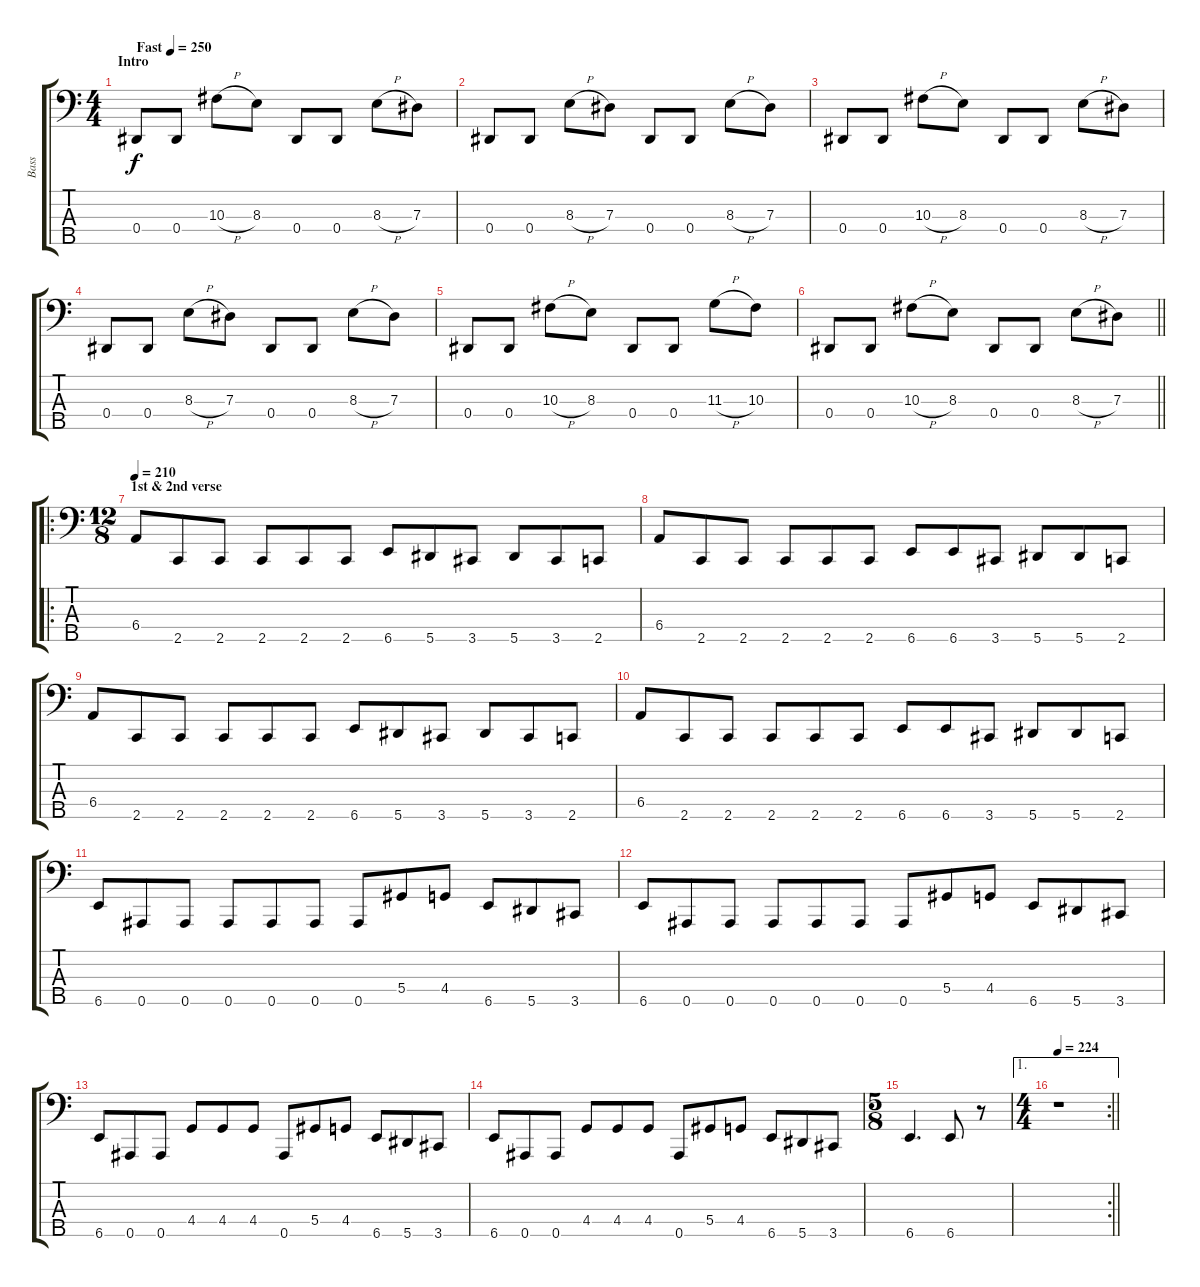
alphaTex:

\track ("Bass" "Bass") {instrument electricbassfinger}
\staff {score tabs}
\tuning (Gb2 Db2 Ab1 Eb1 Bb0) {hide}
\ts (4 4)
\section ("" "Intro")
\tempo (250 "Fast")
\clef f4
\ks c
0.4.8{dy f instrument electricbassfinger} 0.4.8 10.3{h}.8 8.3.8 0.4.8 0.4.8 8.3{h}.8 7.3.8 |
0.4.8 0.4.8 8.3{h}.8 7.3.8 0.4.8 0.4.8 8.3{h}.8 7.3.8 |
0.4.8 0.4.8 10.3{h}.8 8.3.8 0.4.8 0.4.8 8.3{h}.8 7.3.8 |
0.4.8 0.4.8 8.3{h}.8 7.3.8 0.4.8 0.4.8 8.3{h}.8 7.3.8 |
0.4.8 0.4.8 10.3{h}.8 8.3.8 0.4.8 0.4.8 11.3{h}.8 10.3.8 |
\barLineRight lightlight
0.4.8 0.4.8 10.3{h}.8 8.3.8 0.4.8 0.4.8 8.3{h}.8 7.3.8 |
\ro
\ts (12 8)
\section ("" "1st & 2nd verse")
\tempo 210
6.4.8 2.5.8 2.5.8 2.5.8 2.5.8 2.5.8 6.5.8 5.5.8 3.5.8 5.5.8 3.5.8 2.5.8 |
6.4.8 2.5.8 2.5.8 2.5.8 2.5.8 2.5.8 6.5.8 6.5.8 3.5.8 5.5.8 5.5.8 2.5.8 |
6.4.8 2.5.8 2.5.8 2.5.8 2.5.8 2.5.8 6.5.8 5.5.8 3.5.8 5.5.8 3.5.8 2.5.8 |
6.4.8 2.5.8 2.5.8 2.5.8 2.5.8 2.5.8 6.5.8 6.5.8 3.5.8 5.5.8 5.5.8 2.5.8 |
6.5.8 0.5.8 0.5.8 0.5.8 0.5.8 0.5.8 0.5.8 5.4.8 4.4.8 6.5.8 5.5.8 3.5.8 |
6.5.8 0.5.8 0.5.8 0.5.8 0.5.8 0.5.8 0.5.8 5.4.8 4.4.8 6.5.8 5.5.8 3.5.8 |
6.5.8 0.5.8 0.5.8 4.4.8 4.4.8 4.4.8 0.5.8 5.4.8 4.4.8 6.5.8 5.5.8 3.5.8 |
6.5.8 0.5.8 0.5.8 4.4.8 4.4.8 4.4.8 0.5.8 5.4.8 4.4.8 6.5.8 5.5.8 3.5.8 |
\ts (5 8)
6.5.4{d} 6.5.8 r.8 |
\ae 1
\rc 2
\ts (4 4)
\tempo 224
\barLineRight lightlight
r.1
